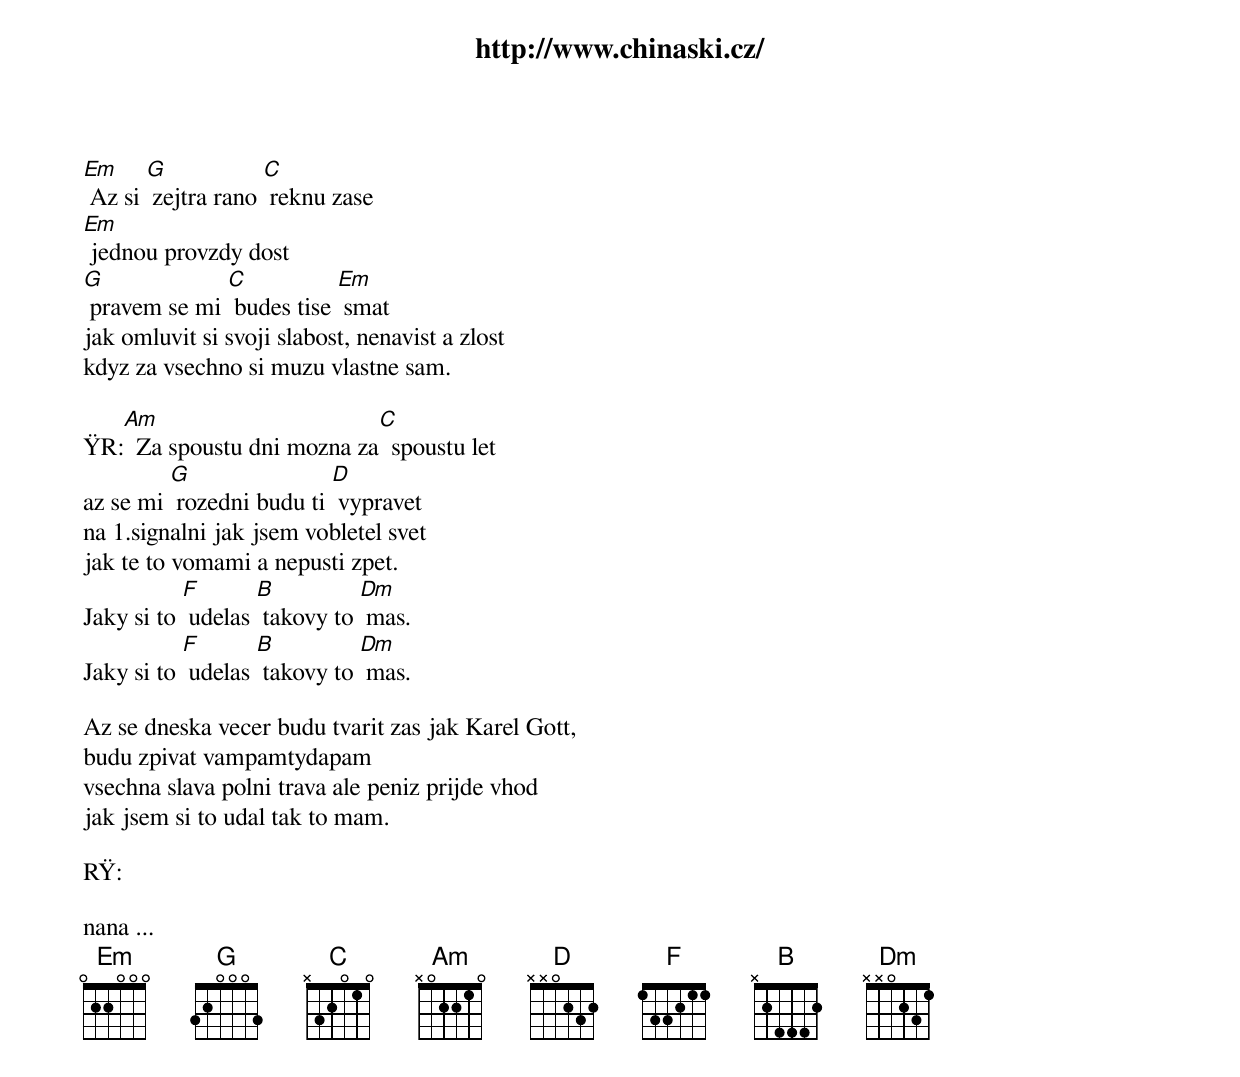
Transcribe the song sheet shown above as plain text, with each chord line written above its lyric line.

http://www.chinaski.cz/

Em     G            C
 Az si  zejtra rano  reknu zase
Em
 jednou provzdy dost
G             C           Em
 pravem se mi  budes tise  smat
jak omluvit si svoji slabost, nenavist a zlost
kdyz za vsechno si muzu vlastne sam.

   Am                       C
ŸR:  Za spoustu dni mozna za  spoustu let
         G                D
az se mi  rozedni budu ti  vypravet
na 1.signalni jak jsem vobletel svet
jak te to vomami a nepusti zpet.
           F       B          Dm
Jaky si to  udelas  takovy to  mas.
           F       B          Dm
Jaky si to  udelas  takovy to  mas.

Az se dneska vecer budu tvarit zas jak Karel Gott,
budu zpivat vampamtydapam
vsechna slava polni trava ale peniz prijde vhod
jak jsem si to udal tak to mam.

RŸ:

nana ...
